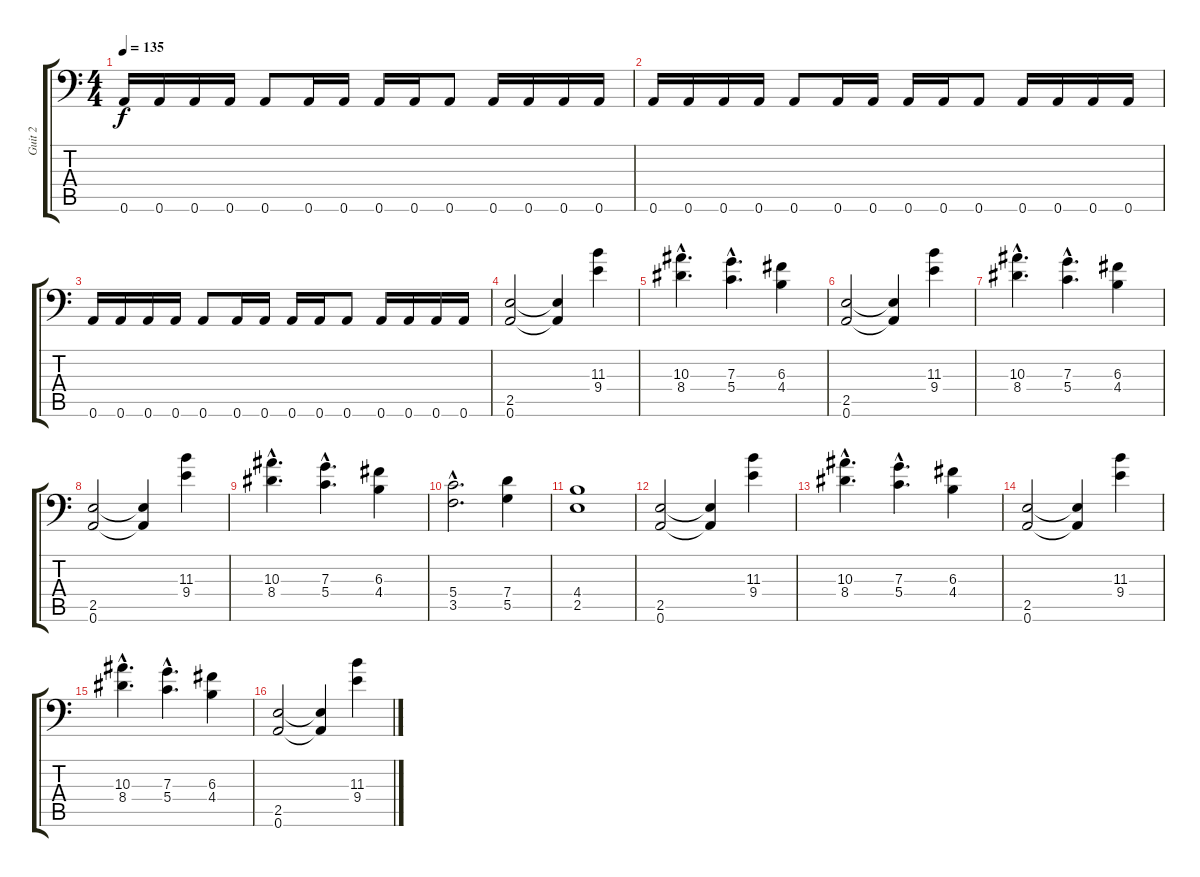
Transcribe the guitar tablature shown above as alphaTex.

\track ("Guit 2" "Guit 2") {instrument distortionguitar}
\staff {score tabs}
\tuning (A3 E3 C3 G2 D2 A1) {hide}
\ts (4 4)
\tempo 135
\clef f4
\ks c
0.6.16{dy f} 0.6.16 0.6.16 0.6.16 0.6.8 0.6.16 0.6.16 0.6.16 0.6.16 0.6.8 0.6.16 0.6.16 0.6.16 0.6.16 |
0.6.16 0.6.16 0.6.16 0.6.16 0.6.8 0.6.16 0.6.16 0.6.16 0.6.16 0.6.8 0.6.16 0.6.16 0.6.16 0.6.16 |
0.6.16 0.6.16 0.6.16 0.6.16 0.6.8 0.6.16 0.6.16 0.6.16 0.6.16 0.6.8 0.6.16 0.6.16 0.6.16 0.6.16 |
(2.5 0.6).2 (2.5{t} 0.6{t}).4 (11.3 9.4).4 |
(10.3{hac} 8.4{hac}).4{d} (7.3{hac} 5.4{hac}).4{d} (6.3 4.4).4 |
(2.5 0.6).2 (2.5{t} 0.6{t}).4 (11.3 9.4).4 |
(10.3{hac} 8.4{hac}).4{d} (7.3{hac} 5.4{hac}).4{d} (6.3 4.4).4 |
(2.5 0.6).2 (2.5{t} 0.6{t}).4 (11.3 9.4).4 |
(10.3{hac} 8.4{hac}).4{d} (7.3{hac} 5.4{hac}).4{d} (6.3 4.4).4 |
(5.4{hac} 3.5{hac}).2{d} (7.4 5.5).4 |
(4.4 2.5).1 |
(2.5 0.6).2 (2.5{t} 0.6{t}).4 (11.3 9.4).4 |
(10.3{hac} 8.4{hac}).4{d} (7.3{hac} 5.4{hac}).4{d} (6.3 4.4).4 |
(2.5 0.6).2 (2.5{t} 0.6{t}).4 (11.3 9.4).4 |
(10.3{hac} 8.4{hac}).4{d} (7.3{hac} 5.4{hac}).4{d} (6.3 4.4).4 |
(2.5 0.6).2 (2.5{t} 0.6{t}).4 (11.3 9.4).4
